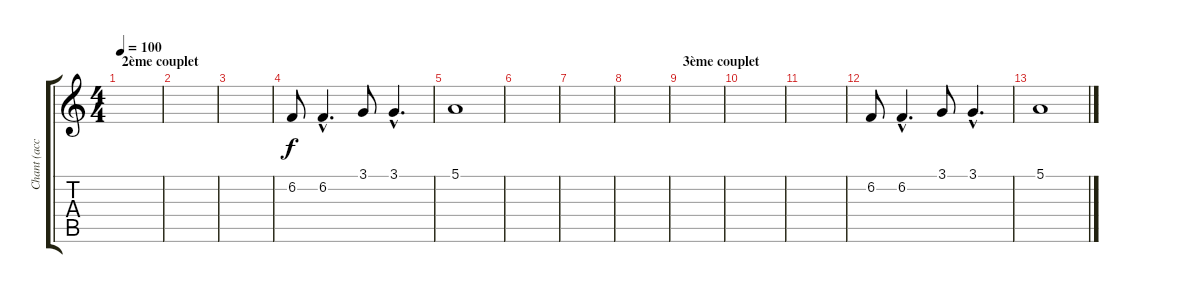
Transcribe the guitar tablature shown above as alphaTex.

\track ("Chant (accompagnement)" "Chant (acc") {instrument tenorsax}
\staff {score tabs}
\tuning (E4 B3 G3 D3 A2 E2) {hide}
\ts (4 4)
\section ("" "2ème couplet")
\tempo 100
\clef g2
\ks c
|
|
|
6.2.8 6.2{hac}.4{d} 3.1.8 3.1{hac}.4{d} |
5.1.1 |
|
|
|
\section ("" "3ème couplet")
|
|
|
6.2.8 6.2{hac}.4{d} 3.1.8 3.1{hac}.4{d} |
5.1.1
